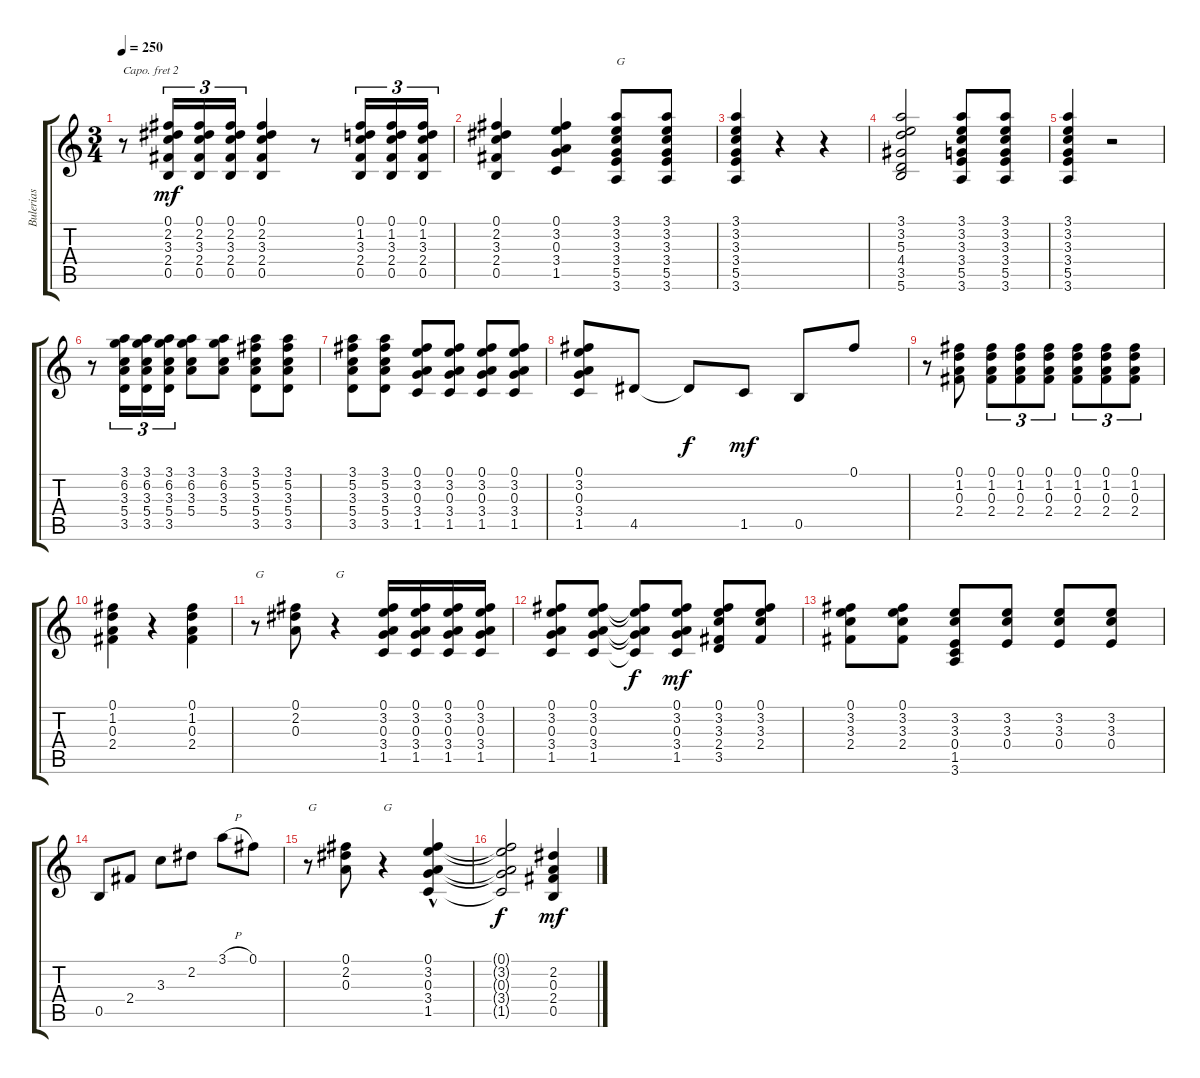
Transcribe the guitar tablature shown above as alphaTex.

\track ("Bulerias" "Bulerias") {instrument acousticguitarnylon}
\staff {score tabs}
\capo 2
\tuning (E4 B3 G3 D3 A2 E2) {hide}
\ts (3 4)
\tempo 250
\clef g2
\ks c
r.8{dy mf} (0.1 2.2 3.3 2.4 0.5).16{tu (3 2)} (0.1 2.2 3.3 2.4 0.5).16{tu (3 2)} (0.1 2.2 3.3 2.4 0.5).16{tu (3 2)} (0.1 2.2 3.3 2.4 0.5).4 r.8 (0.1 1.2 3.3 2.4 0.5).16{tu (3 2)} (0.1 1.2 3.3 2.4 0.5).16{tu (3 2)} (0.1 1.2 3.3 2.4 0.5).16{tu (3 2)} |
(0.1 2.2 3.3 2.4 0.5).4 (0.1 3.2 0.3 3.4 1.5).4 (3.1 3.2 3.3 3.4 5.5 3.6).8{txt "G"} (3.1 3.2 3.3 3.4 5.5 3.6).8 |
(3.1 3.2 3.3 3.4 5.5 3.6).4 r.4 r.4 |
(3.1 3.2 5.3 4.4 3.5 5.6).2 (3.1 3.2 3.3 3.4 5.5 3.6).8 (3.1 3.2 3.3 3.4 5.5 3.6).8 |
(3.1 3.2 3.3 3.4 5.5 3.6).4 r.2 |
r.8 (3.1 6.2 3.3 5.4 3.5).16{tu (3 2)} (3.1 6.2 3.3 5.4 3.5).16{tu (3 2)} (3.1 6.2 3.3 5.4 3.5).16{tu (3 2)} (3.1 6.2 3.3 5.4).8 (3.1 6.2 3.3 5.4).8 (3.1 5.2 3.3 5.4 3.5).8 (3.1 5.2 3.3 5.4 3.5).8 |
(3.1 5.2 3.3 5.4 3.5).8 (3.1 5.2 3.3 5.4 3.5).8 (0.1 3.2 0.3 3.4 1.5).8 (0.1 3.2 0.3 3.4 1.5).8 (0.1 3.2 0.3 3.4 1.5).8 (0.1 3.2 0.3 3.4 1.5).8 |
(0.1 3.2 0.3 3.4 1.5).8 4.5.8 4.5{t}.8{dy f} 1.5.8{dy mf} 0.5.8 0.1.8 |
r.8 (0.1 1.2 0.3 2.4).8 (0.1 1.2 0.3 2.4).8{tu (3 2)} (0.1 1.2 0.3 2.4).8{tu (3 2)} (0.1 1.2 0.3 2.4).8{tu (3 2)} (0.1 1.2 0.3 2.4).8{tu (3 2)} (0.1 1.2 0.3 2.4).8{tu (3 2)} (0.1 1.2 0.3 2.4).8{tu (3 2)} |
(0.1 1.2 0.3 2.4).4 r.4 (0.1 1.2 0.3 2.4).4 |
r.8{txt "G"} (0.1 2.2 0.3).8 r.4{txt "G"} (0.1 3.2 0.3 3.4 1.5).16 (0.1 3.2 0.3 3.4 1.5).16 (0.1 3.2 0.3 3.4 1.5).16 (0.1 3.2 0.3 3.4 1.5).16 |
(0.1 3.2 0.3 3.4 1.5).8 (0.1 3.2 0.3 3.4 1.5).8 (0.1{t} 3.2{t} 0.3{t} 3.4{t} 1.5{t}).8{dy f} (0.1 3.2 0.3 3.4 1.5).8{dy mf} (0.1 3.2 3.3 2.4 3.5).8 (0.1 3.2 3.3 2.4).8 |
(0.1 3.2 3.3 2.4).8 (0.1 3.2 3.3 2.4).8 (3.2 3.3 0.4 1.5 3.6).8 (3.2 3.3 0.4).8 (3.2 3.3 0.4).8 (3.2 3.3 0.4).8 |
0.5.8 2.4.8 3.3.8 2.2.8 3.1{h}.8 0.1.8 |
r.8{txt "G"} (0.1 2.2 0.3).8 r.4{txt "G"} (0.1 3.2 0.3 3.4 1.5{hac}).4 |
(0.1{t} 3.2{t} 0.3{t} 3.4{t} 1.5{t}).2{dy f} (2.2 0.3 2.4 0.5).4{dy mf}
